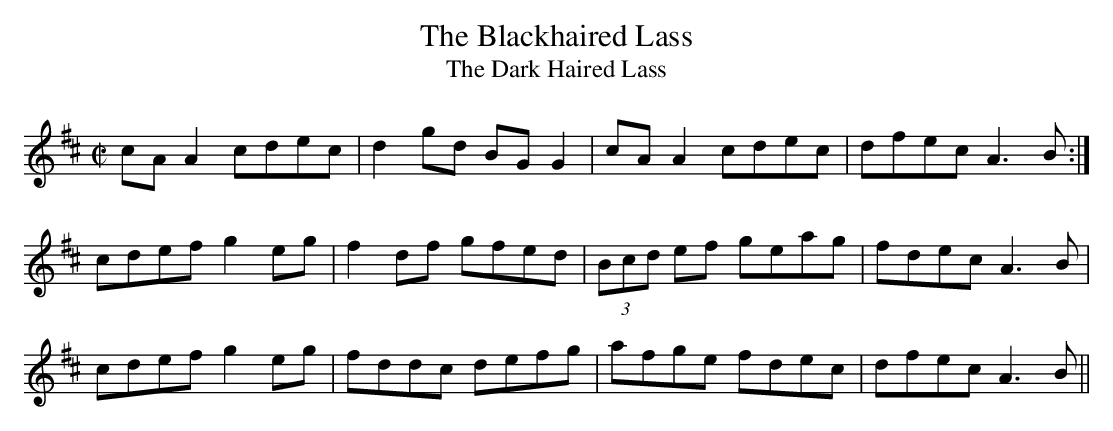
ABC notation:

X:1
T:Blackhaired Lass, The
T:Dark Haired Lass, The
M:C|
K:Amix
cAA2 cdec|d2gd BGG2|cAA2 cdec|dfec A3B:|
cdef g2eg|f2df gfed|(3Bcd ef geag|fdec A3B|
cdef g2eg|fddc defg|afge fdec|dfec A3B||
